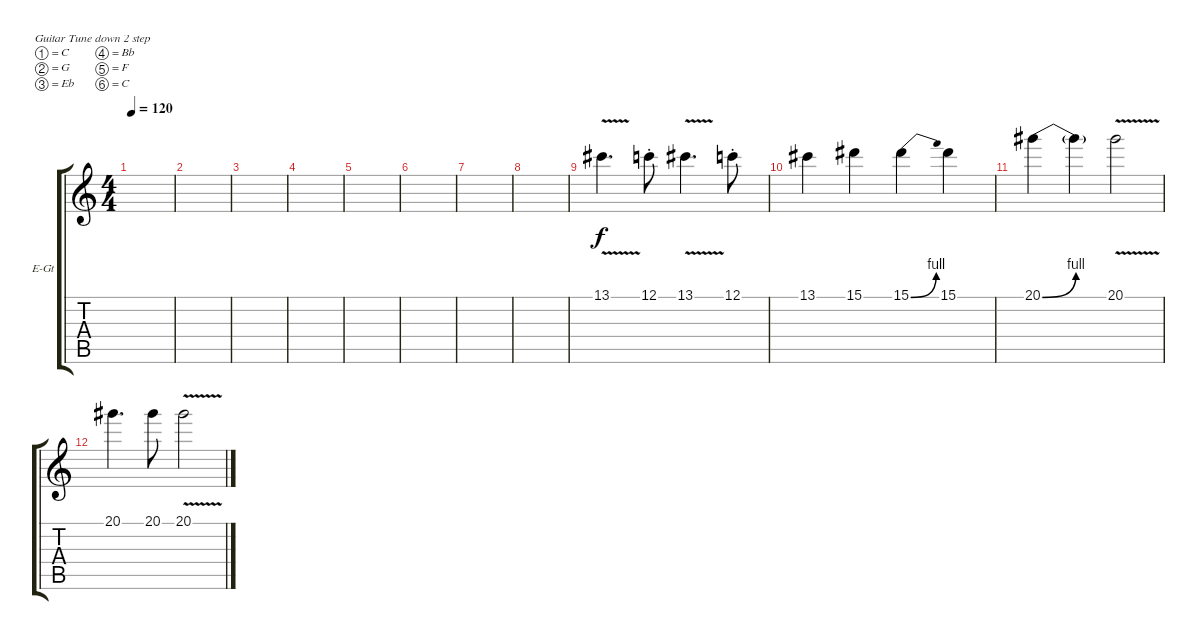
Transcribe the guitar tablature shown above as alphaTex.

\bracketExtendMode groupsimilarinstruments
\firstSystemTrackNameOrientation horizontal
\otherSystemsTrackNameOrientation horizontal
\track ("Electric Guitar" "E-Gt") {instrument distortionguitar}
\staff {score tabs}
\tuning (C4 G3 Eb3 Bb2 F2 C2)
\ts (4 4)
\tempo 120
\clef g2
\ks c
|
|
|
|
|
|
|
|
13.1{v}.4{d} 12.1{st}.8 13.1{v}.4{d} 12.1{st}.8 |
13.1.4 15.1.4 15.1{be (bend 0 0 15 4)}.4 15.1.4 |
20.1{be (bend 0 0 15 4)}.4 20.1{be (hold 0 0 60 0) t}.4 20.1{v}.2 |
20.1.4{d} 20.1.8 20.1{v}.2
